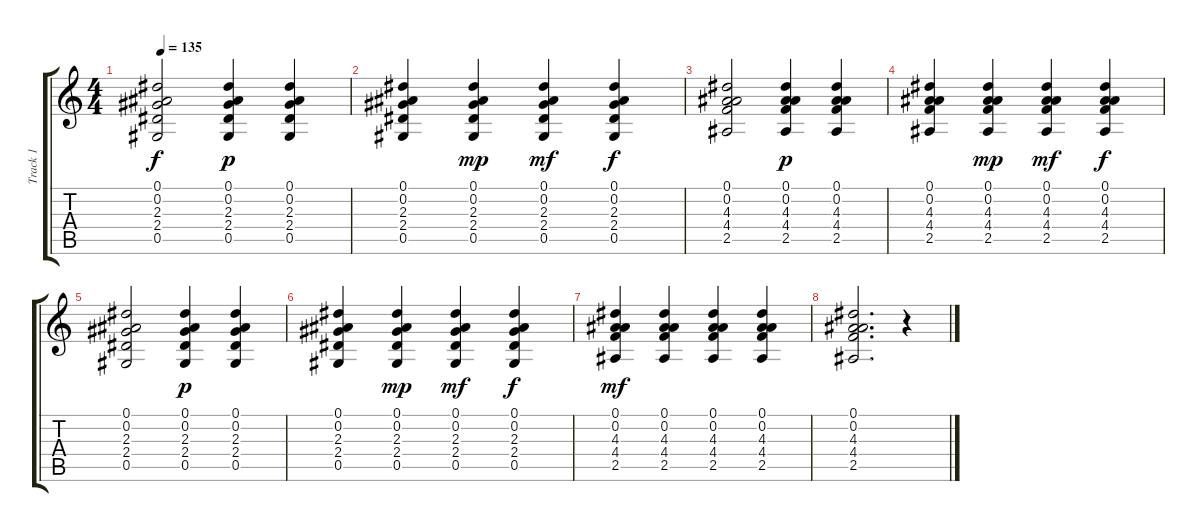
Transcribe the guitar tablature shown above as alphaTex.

\track ("Track 1" "Track 1") {instrument acousticguitarsteel}
\staff {score tabs}
\tuning (Eb4 Bb3 Gb3 Db3 Ab2 Eb2) {hide}
\ts (4 4)
\tempo 135
\clef g2
\ks c
(0.1 0.2 2.3 2.4 0.5).2{dy f} (0.1 0.2 2.3 2.4 0.5).4{dy p} (0.1 0.2 2.3 2.4 0.5).4 |
(0.1 0.2 2.3 2.4 0.5).4 (0.1 0.2 2.3 2.4 0.5).4{dy mp} (0.1 0.2 2.3 2.4 0.5).4{dy mf} (0.1 0.2 2.3 2.4 0.5).4{dy f} |
(0.1 0.2 4.3 4.4 2.5).2 (0.1 0.2 4.3 4.4 2.5).4{dy p} (0.1 0.2 4.3 4.4 2.5).4 |
(0.1 0.2 4.3 4.4 2.5).4 (0.1 0.2 4.3 4.4 2.5).4{dy mp} (0.1 0.2 4.3 4.4 2.5).4{dy mf} (0.1 0.2 4.3 4.4 2.5).4{dy f} |
(0.1 0.2 2.3 2.4 0.5).2 (0.1 0.2 2.3 2.4 0.5).4{dy p} (0.1 0.2 2.3 2.4 0.5).4 |
(0.1 0.2 2.3 2.4 0.5).4 (0.1 0.2 2.3 2.4 0.5).4{dy mp} (0.1 0.2 2.3 2.4 0.5).4{dy mf} (0.1 0.2 2.3 2.4 0.5).4{dy f} |
(0.1 0.2 4.3 4.4 2.5).4{dy mf} (0.1 0.2 4.3 4.4 2.5).4 (0.1 0.2 4.3 4.4 2.5).4 (0.1 0.2 4.3 4.4 2.5).4 |
(0.1 0.2 4.3 4.4 2.5).2{d} r.4
